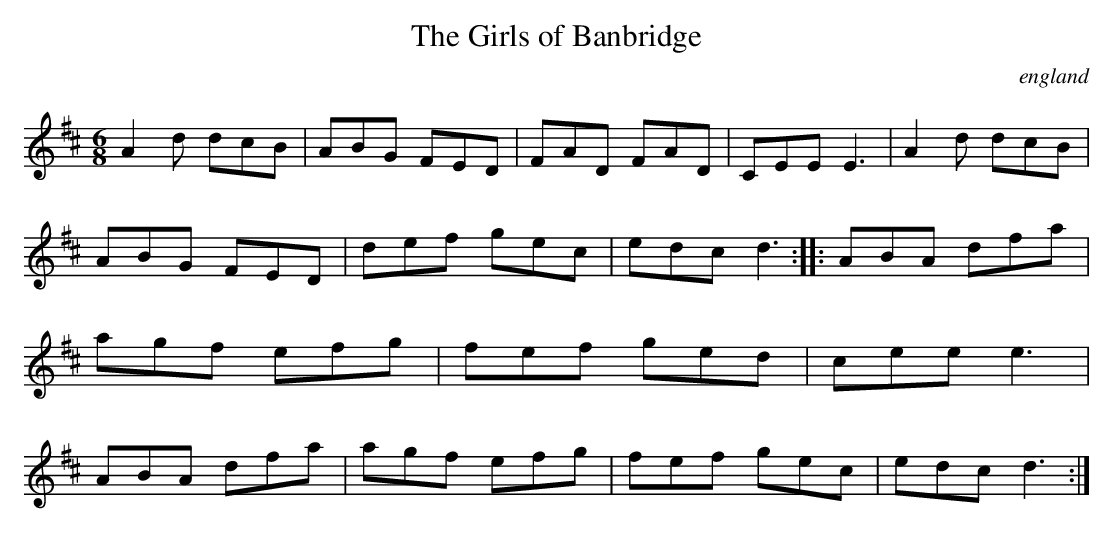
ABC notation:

X:1
T:The Girls of Banbridge
O:england
M:6/8
L:1/8
K:D
A2d dcB | ABG FED | FAD FAD | CEE E3 | A2d dcB | ABG FED | def gec | edc d3 ::\
ABA dfa | agf efg | fef ged | cee e3 | ABA dfa | agf efg | fef gec | edc d3 :|
